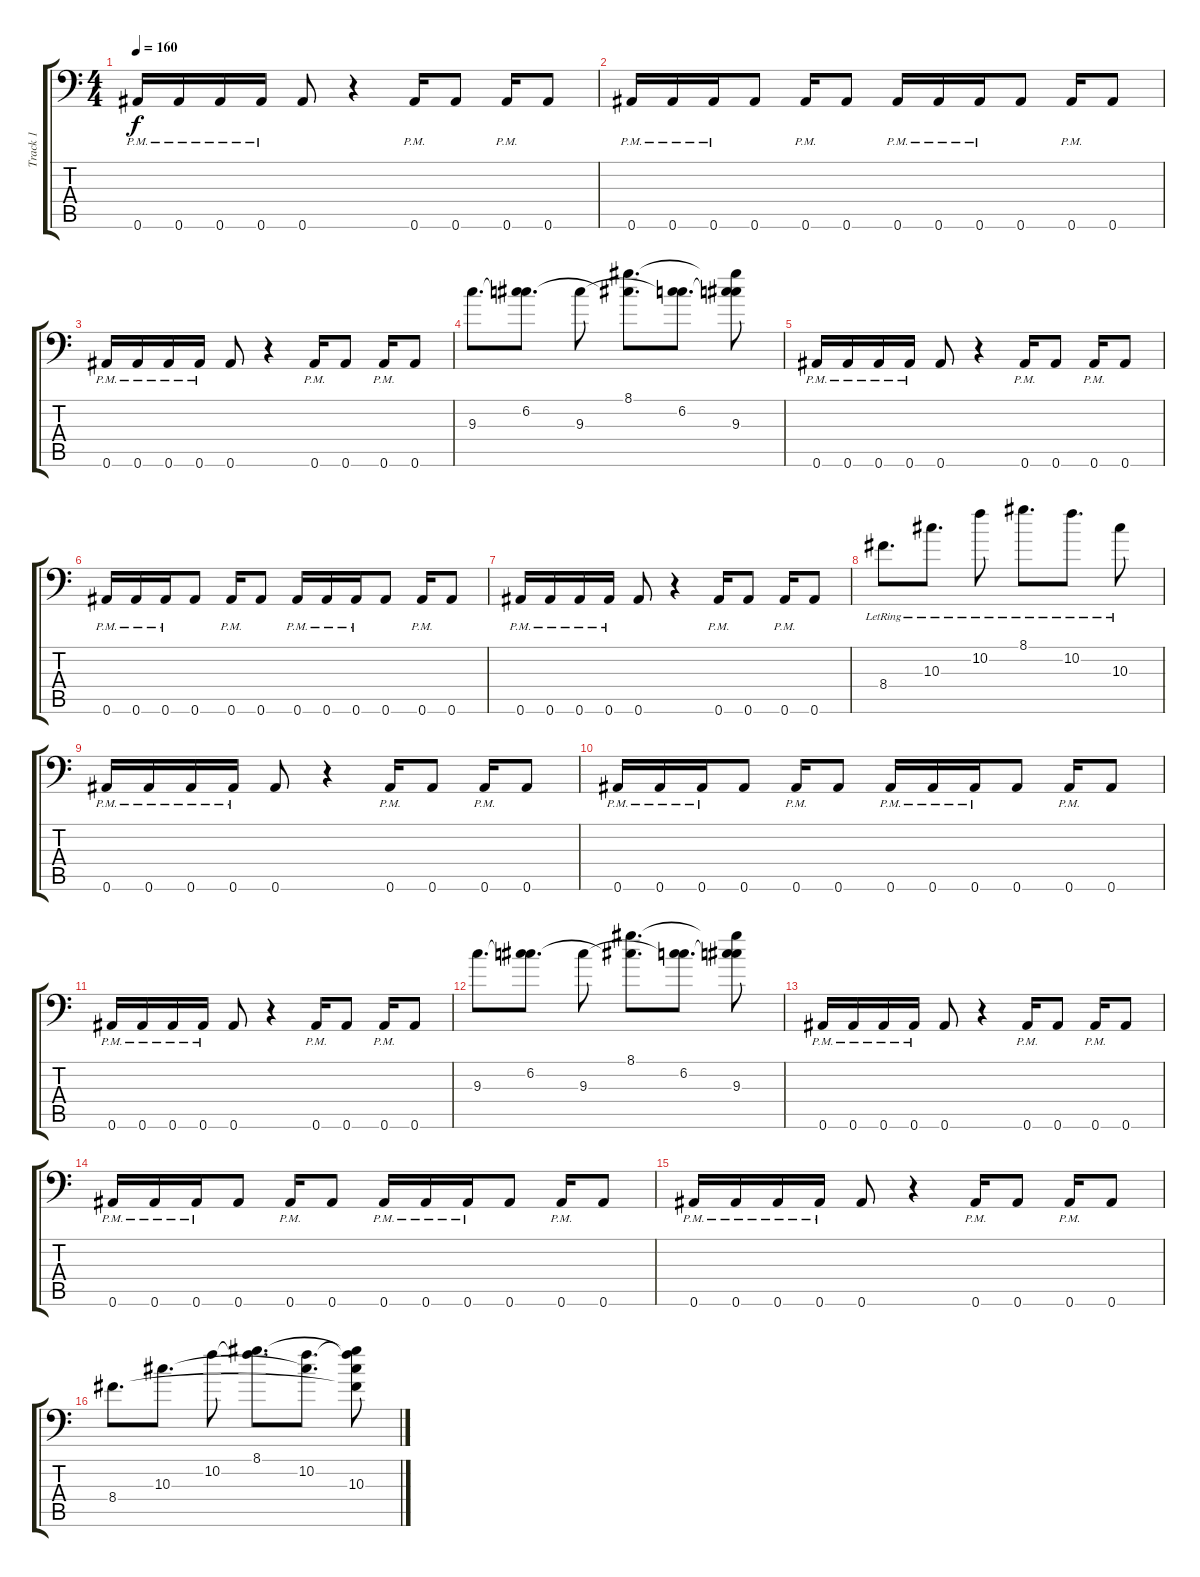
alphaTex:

\track ("Track 1" "Track 1") {instrument acousticguitarsteel}
\staff {score tabs}
\tuning (C4 G3 Eb3 Bb2 F2 Bb1) {hide}
\ts (4 4)
\tempo 160
\clef f4
\ks c
0.6{pm}.16{dy f} 0.6{pm}.16 0.6{pm}.16 0.6{pm}.16 0.6.8 r.4 0.6{pm}.16 0.6.8 0.6{pm}.16 0.6.8 |
0.6{pm}.16 0.6{pm}.16 0.6{pm}.16 0.6.8 0.6{pm}.16 0.6.8 0.6{pm}.16 0.6{pm}.16 0.6{pm}.16 0.6.8 0.6{pm}.16 0.6.8 |
0.6{pm}.16 0.6{pm}.16 0.6{pm}.16 0.6{pm}.16 0.6.8 r.4 0.6{pm}.16 0.6.8 0.6{pm}.16 0.6.8 |
9.3.8{d} (6.2 9.3{t}).8{d} 9.3.8 (8.1 6.2{t}).8{d} (6.2 9.3{t}).8{d} (8.1{t} 6.2{t} 9.3).8 |
0.6{pm}.16 0.6{pm}.16 0.6{pm}.16 0.6{pm}.16 0.6.8 r.4 0.6{pm}.16 0.6.8 0.6{pm}.16 0.6.8 |
0.6{pm}.16 0.6{pm}.16 0.6{pm}.16 0.6.8 0.6{pm}.16 0.6.8 0.6{pm}.16 0.6{pm}.16 0.6{pm}.16 0.6.8 0.6{pm}.16 0.6.8 |
0.6{pm}.16 0.6{pm}.16 0.6{pm}.16 0.6{pm}.16 0.6.8 r.4 0.6{pm}.16 0.6.8 0.6{pm}.16 0.6.8 |
8.4{lr}.8{d} 10.3{lr}.8{d} 10.2{lr}.8 8.1{lr}.8{d} 10.2{lr}.8{d} 10.3{lr}.8 |
0.6{pm}.16 0.6{pm}.16 0.6{pm}.16 0.6{pm}.16 0.6.8 r.4 0.6{pm}.16 0.6.8 0.6{pm}.16 0.6.8 |
0.6{pm}.16 0.6{pm}.16 0.6{pm}.16 0.6.8 0.6{pm}.16 0.6.8 0.6{pm}.16 0.6{pm}.16 0.6{pm}.16 0.6.8 0.6{pm}.16 0.6.8 |
0.6{pm}.16 0.6{pm}.16 0.6{pm}.16 0.6{pm}.16 0.6.8 r.4 0.6{pm}.16 0.6.8 0.6{pm}.16 0.6.8 |
9.3.8{d} (6.2 9.3{t}).8{d} 9.3.8 (8.1 6.2{t}).8{d} (6.2 9.3{t}).8{d} (8.1{t} 6.2{t} 9.3).8 |
0.6{pm}.16 0.6{pm}.16 0.6{pm}.16 0.6{pm}.16 0.6.8 r.4 0.6{pm}.16 0.6.8 0.6{pm}.16 0.6.8 |
0.6{pm}.16 0.6{pm}.16 0.6{pm}.16 0.6.8 0.6{pm}.16 0.6.8 0.6{pm}.16 0.6{pm}.16 0.6{pm}.16 0.6.8 0.6{pm}.16 0.6.8 |
0.6{pm}.16 0.6{pm}.16 0.6{pm}.16 0.6{pm}.16 0.6.8 r.4 0.6{pm}.16 0.6.8 0.6{pm}.16 0.6.8 |
8.4.8{d} 10.3.8{d} 10.2.8 (8.1 10.2{t}).8{d} (10.2 10.3{t}).8{d} (8.1{t} 10.2{t} 10.3 8.4{t}).8
